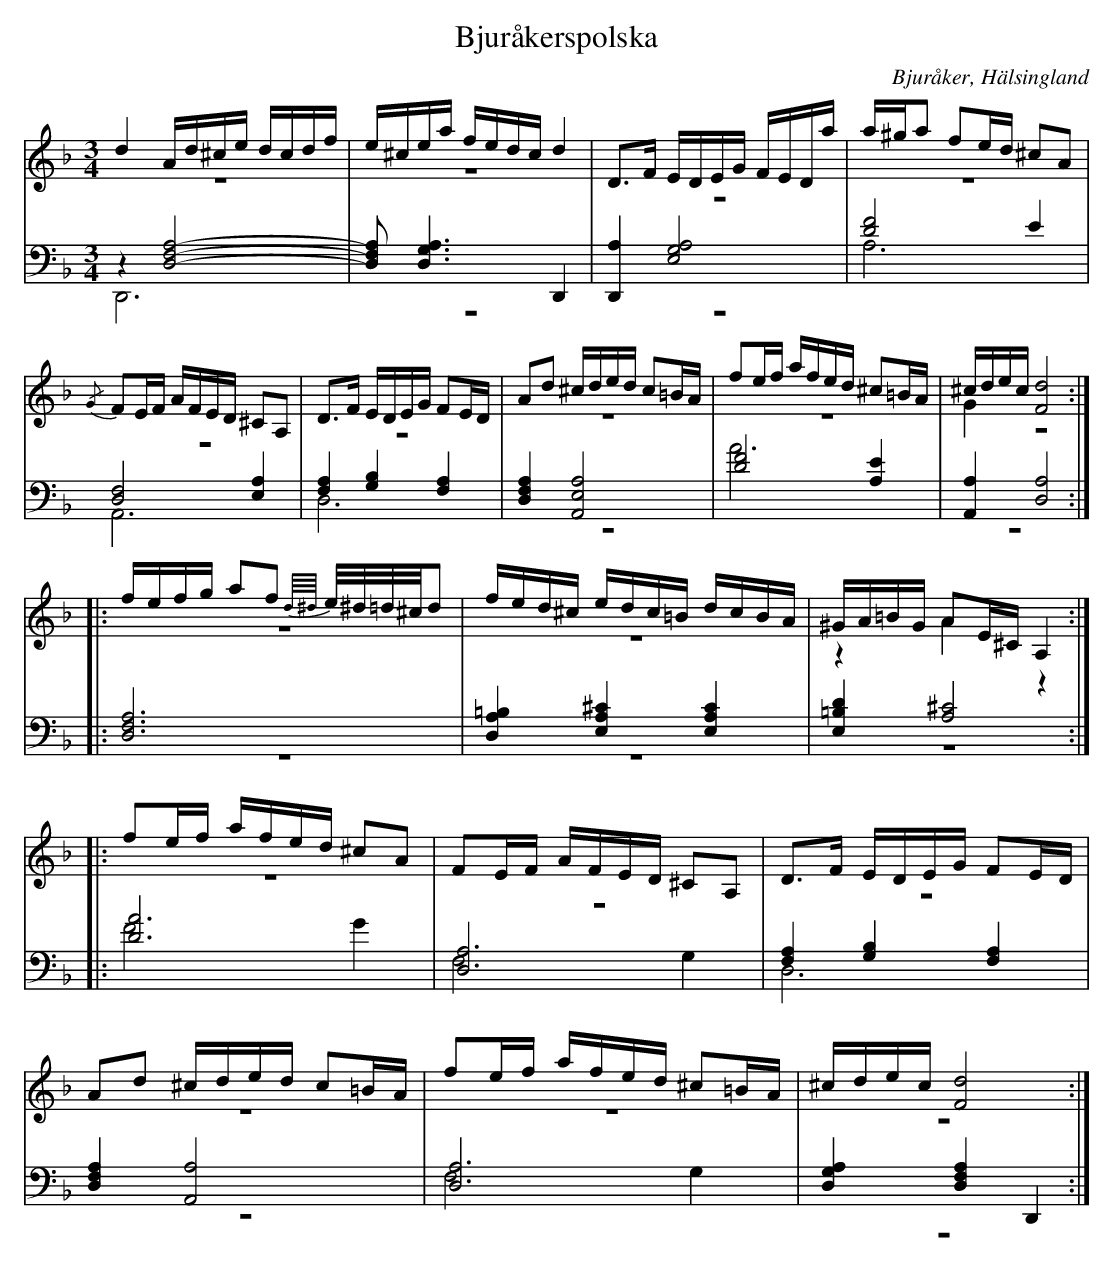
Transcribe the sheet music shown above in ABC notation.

X:1
T: Bjuråkerspolska
O: Bjuråker, Hälsingland
M: 3/4
L: 1/16
K: Dm
V:1
V:2 merge
V:3
V:4 merge
V:1
d4 Ad^ce dcdf |e^cea fedc d4|D2>F2 EDEG FEDa|a^ga2 f2ed ^c2A2|
{/G}F2EF AFED ^C2A,2|D2>F2 EDEG F2ED|A2d2 ^cded c2=BA|f2ef afed ^c2=BA|^cdec [F8d8]:|
|:fefg a2f2 {d//^d//}e/^d/=d/^c/d2 |fed^c edc=B dcBA|^GA=BG A2E^C A,4:|
|:f2ef afed ^c2A2|F2EF AFED ^C2A,2|D2>F2 EDEG F2ED|
A2d2 ^cded c2=BA|f2ef afed ^c2=BA|^cdec [F8d8]:|
V:2
z12|z12|z12|z12|
z12|z12|z12|z12|G4 z8:|
|:z12|z12|z4 A4 z4:|
|:z12|z12|z12|
z12|z12|z12:|
V:3 clef=bass
z4 [D,8F,8 A,8]-|[D,2F,2 A,2] [D,6G,6A,6] D,,4|[D,,4A,4] [E,8G,8A,8]|[D8F8] E4|
[D,8F,8] [E,4A,4]|[F,4A,4] [G,4B,4] [F,4A,4]|[D,4F,4A,4] [A,,8E,8A,8]|[D8F8] [A,4E4]|[A,,4A,4] [D,8A,8]:|
|:[D,12F,12A,12]|[D,4A,4=B,4] [E,4A,4^C4] [E,4A,4C4]|[E,4=B,4D4] [A,8^C8]:|
|:[D12A12]|[D,12A,12]|[F,4A,4] [G,4B,4] [F,4A,4]|
[D,4F,4A,4] [A,,8A,8]|[D,12A,12]|[D,4G,4A,4] [D,4F,4A,4] D,,4:|
V:4 clef=bass
D,,12|z12|z12|A,12|
A,,12|D,12|z12|A12|z12:|
|:z12|z12|z12:|
|:F8 G4|F,8 G,4|D,12|
z12|F,8 G,4|z12:|
